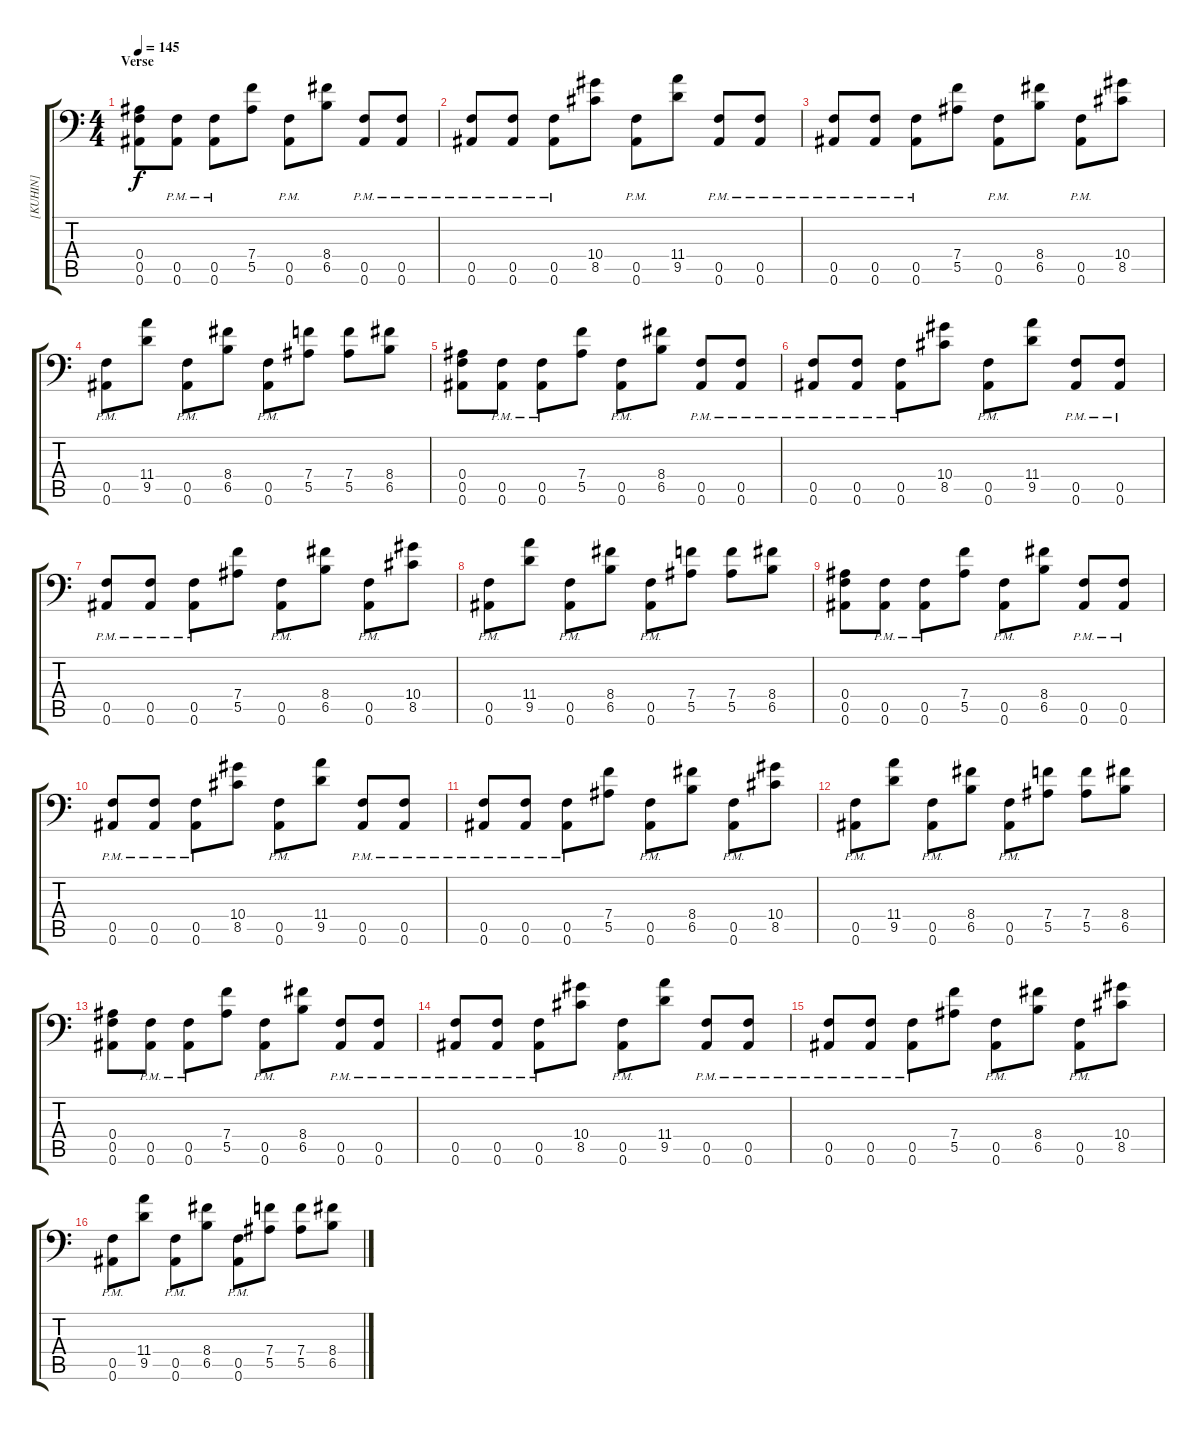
\track ("[KUHIN]" "[KUHIN]") {instrument distortionguitar}
\staff {score tabs}
\tuning (C4 G3 Eb3 Bb2 F2 Bb1) {hide}
\ts (4 4)
\section ("" "Verse")
\tempo 145
\clef f4
\ks c
(0.4 0.5 0.6).8{dy f} (0.5{pm} 0.6{pm}).8 (0.5{pm} 0.6{pm}).8 (7.4 5.5).8 (0.5{pm} 0.6{pm}).8 (8.4 6.5).8 (0.5{pm} 0.6{pm}).8 (0.5{pm} 0.6{pm}).8 |
(0.5{pm} 0.6{pm}).8 (0.5{pm} 0.6{pm}).8 (0.5{pm} 0.6{pm}).8 (10.4 8.5).8 (0.5{pm} 0.6{pm}).8 (11.4 9.5).8 (0.5{pm} 0.6{pm}).8 (0.5{pm} 0.6{pm}).8 |
(0.5{pm} 0.6{pm}).8 (0.5{pm} 0.6{pm}).8 (0.5{pm} 0.6{pm}).8 (7.4 5.5).8 (0.5{pm} 0.6{pm}).8 (8.4 6.5).8 (0.5{pm} 0.6{pm}).8 (10.4 8.5).8 |
(0.5{pm} 0.6{pm}).8 (11.4 9.5).8 (0.5{pm} 0.6{pm}).8 (8.4 6.5).8 (0.5{pm} 0.6{pm}).8 (7.4 5.5).8 (7.4 5.5).8 (8.4 6.5).8 |
(0.4 0.5 0.6).8 (0.5{pm} 0.6{pm}).8 (0.5{pm} 0.6{pm}).8 (7.4 5.5).8 (0.5{pm} 0.6{pm}).8 (8.4 6.5).8 (0.5{pm} 0.6{pm}).8 (0.5{pm} 0.6{pm}).8 |
(0.5{pm} 0.6{pm}).8 (0.5{pm} 0.6{pm}).8 (0.5{pm} 0.6{pm}).8 (10.4 8.5).8 (0.5{pm} 0.6{pm}).8 (11.4 9.5).8 (0.5{pm} 0.6{pm}).8 (0.5{pm} 0.6{pm}).8 |
(0.5{pm} 0.6{pm}).8 (0.5{pm} 0.6{pm}).8 (0.5{pm} 0.6{pm}).8 (7.4 5.5).8 (0.5{pm} 0.6{pm}).8 (8.4 6.5).8 (0.5{pm} 0.6{pm}).8 (10.4 8.5).8 |
(0.5{pm} 0.6{pm}).8 (11.4 9.5).8 (0.5{pm} 0.6{pm}).8 (8.4 6.5).8 (0.5{pm} 0.6{pm}).8 (7.4 5.5).8 (7.4 5.5).8 (8.4 6.5).8 |
(0.4 0.5 0.6).8 (0.5{pm} 0.6{pm}).8 (0.5{pm} 0.6{pm}).8 (7.4 5.5).8 (0.5{pm} 0.6{pm}).8 (8.4 6.5).8 (0.5{pm} 0.6{pm}).8 (0.5{pm} 0.6{pm}).8 |
(0.5{pm} 0.6{pm}).8 (0.5{pm} 0.6{pm}).8 (0.5{pm} 0.6{pm}).8 (10.4 8.5).8 (0.5{pm} 0.6{pm}).8 (11.4 9.5).8 (0.5{pm} 0.6{pm}).8 (0.5{pm} 0.6{pm}).8 |
(0.5{pm} 0.6{pm}).8 (0.5{pm} 0.6{pm}).8 (0.5{pm} 0.6{pm}).8 (7.4 5.5).8 (0.5{pm} 0.6{pm}).8 (8.4 6.5).8 (0.5{pm} 0.6{pm}).8 (10.4 8.5).8 |
(0.5{pm} 0.6{pm}).8 (11.4 9.5).8 (0.5{pm} 0.6{pm}).8 (8.4 6.5).8 (0.5{pm} 0.6{pm}).8 (7.4 5.5).8 (7.4 5.5).8 (8.4 6.5).8 |
(0.4 0.5 0.6).8 (0.5{pm} 0.6{pm}).8 (0.5{pm} 0.6{pm}).8 (7.4 5.5).8 (0.5{pm} 0.6{pm}).8 (8.4 6.5).8 (0.5{pm} 0.6{pm}).8 (0.5{pm} 0.6{pm}).8 |
(0.5{pm} 0.6{pm}).8 (0.5{pm} 0.6{pm}).8 (0.5{pm} 0.6{pm}).8 (10.4 8.5).8 (0.5{pm} 0.6{pm}).8 (11.4 9.5).8 (0.5{pm} 0.6{pm}).8 (0.5{pm} 0.6{pm}).8 |
(0.5{pm} 0.6{pm}).8 (0.5{pm} 0.6{pm}).8 (0.5{pm} 0.6{pm}).8 (7.4 5.5).8 (0.5{pm} 0.6{pm}).8 (8.4 6.5).8 (0.5{pm} 0.6{pm}).8 (10.4 8.5).8 |
(0.5{pm} 0.6{pm}).8 (11.4 9.5).8 (0.5{pm} 0.6{pm}).8 (8.4 6.5).8 (0.5{pm} 0.6{pm}).8 (7.4 5.5).8 (7.4 5.5).8 (8.4 6.5).8
